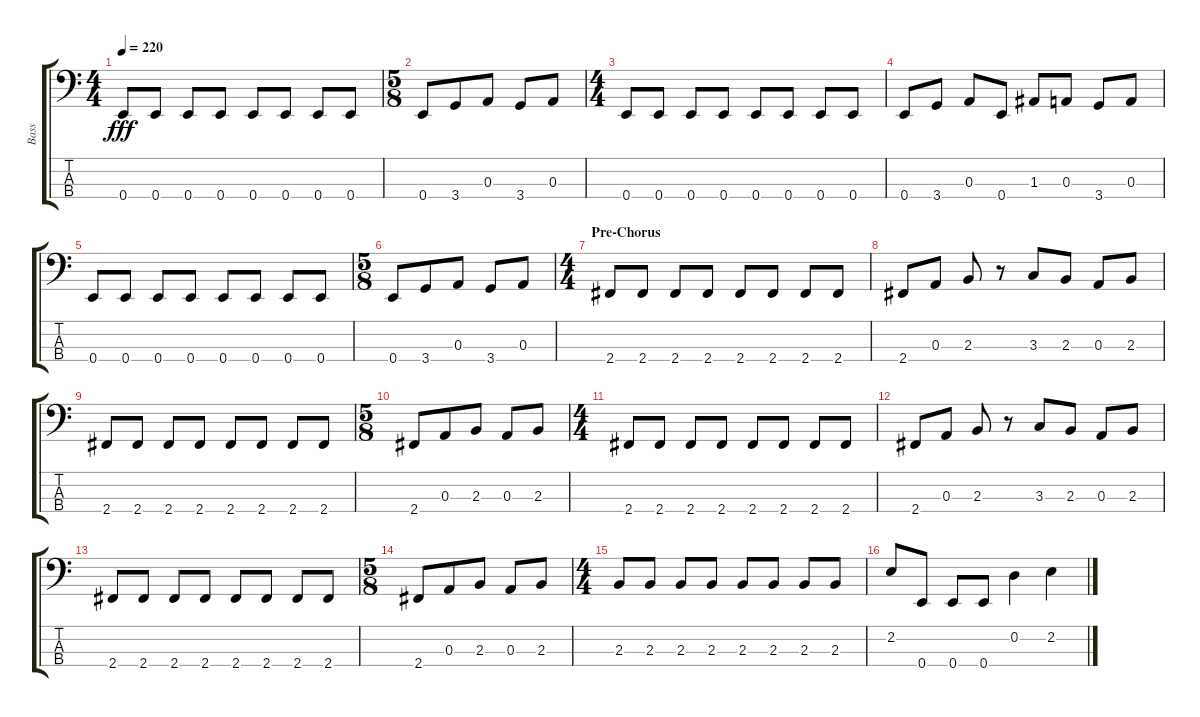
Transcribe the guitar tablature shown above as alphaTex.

\track ("Bass" "Bass") {instrument electricbassfinger}
\staff {score tabs}
\tuning (G2 D2 A1 E1) {hide}
\ts (4 4)
\tempo 220
\clef f4
\ks c
0.4.8{dy fff} 0.4.8 0.4.8 0.4.8 0.4.8 0.4.8 0.4.8 0.4.8 |
\ts (5 8)
0.4.8 3.4.8 0.3.8 3.4.8 0.3.8 |
\ts (4 4)
0.4.8 0.4.8 0.4.8 0.4.8 0.4.8 0.4.8 0.4.8 0.4.8 |
0.4.8 3.4.8 0.3.8 0.4.8 1.3.8 0.3.8 3.4.8 0.3.8 |
0.4.8 0.4.8 0.4.8 0.4.8 0.4.8 0.4.8 0.4.8 0.4.8 |
\ts (5 8)
0.4.8 3.4.8 0.3.8 3.4.8 0.3.8 |
\ts (4 4)
\section ("" "Pre-Chorus")
2.4.8 2.4.8 2.4.8 2.4.8 2.4.8 2.4.8 2.4.8 2.4.8 |
2.4.8 0.3.8 2.3.8 r.8 3.3.8 2.3.8 0.3.8 2.3.8 |
2.4.8 2.4.8 2.4.8 2.4.8 2.4.8 2.4.8 2.4.8 2.4.8 |
\ts (5 8)
2.4.8 0.3.8 2.3.8 0.3.8 2.3.8 |
\ts (4 4)
2.4.8 2.4.8 2.4.8 2.4.8 2.4.8 2.4.8 2.4.8 2.4.8 |
2.4.8 0.3.8 2.3.8 r.8 3.3.8 2.3.8 0.3.8 2.3.8 |
2.4.8 2.4.8 2.4.8 2.4.8 2.4.8 2.4.8 2.4.8 2.4.8 |
\ts (5 8)
2.4.8 0.3.8 2.3.8 0.3.8 2.3.8 |
\ts (4 4)
2.3.8 2.3.8 2.3.8 2.3.8 2.3.8 2.3.8 2.3.8 2.3.8 |
2.2.8 0.4.8 0.4.8 0.4.8 0.2.4 2.2.4
